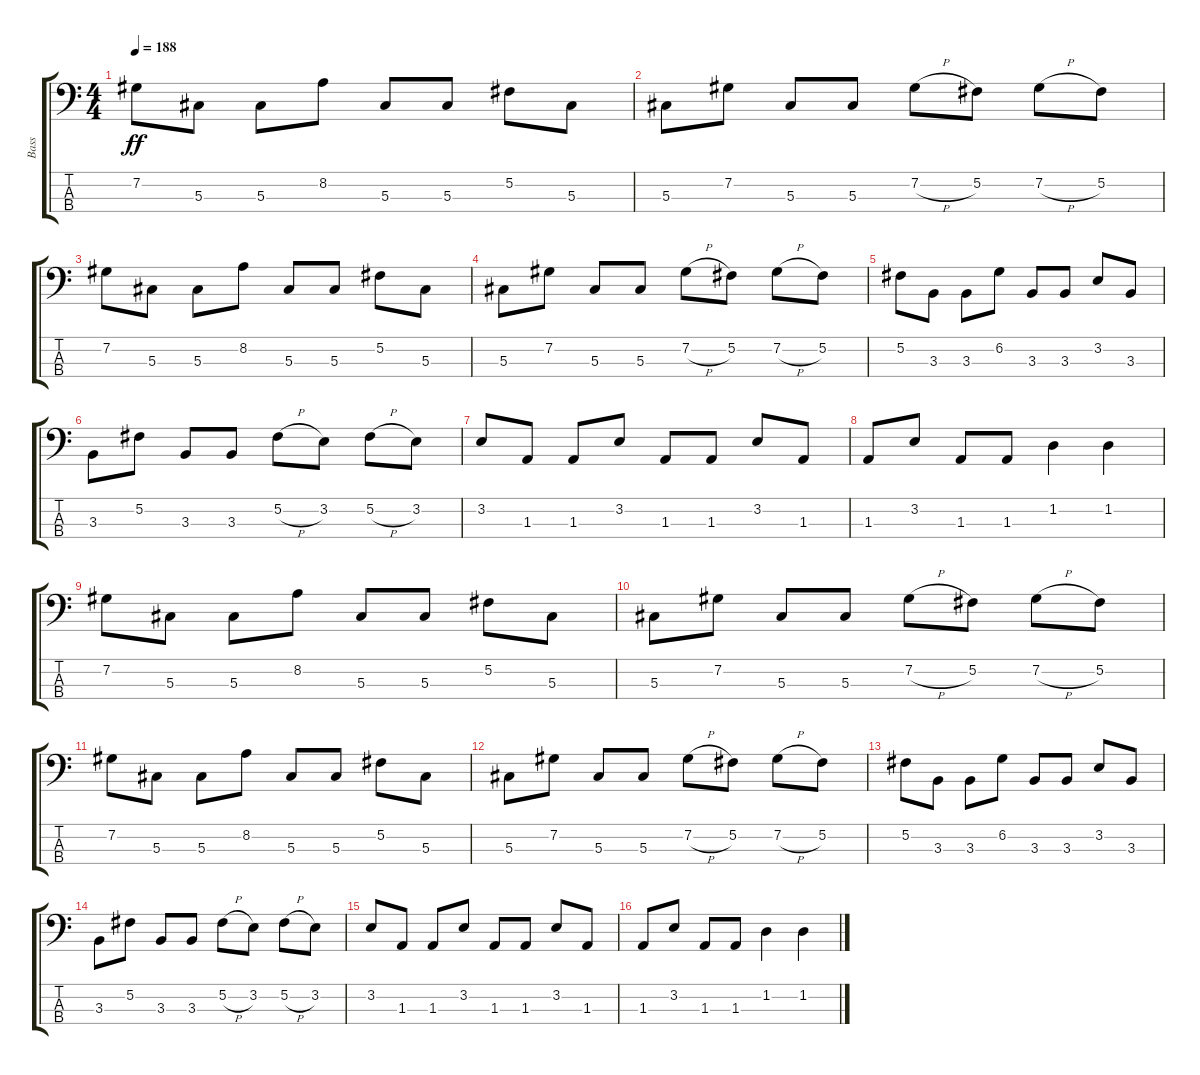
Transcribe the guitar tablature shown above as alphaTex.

\track ("Bass" "Bass") {instrument electricbasspick}
\staff {score tabs}
\tuning (Gb2 Db2 Ab1 Eb1) {hide}
\ts (4 4)
\tempo 188
\clef f4
\ks c
7.2.8{dy ff} 5.3.8 5.3.8 8.2.8 5.3.8 5.3.8 5.2.8 5.3.8 |
5.3.8 7.2.8 5.3.8 5.3.8 7.2{h}.8 5.2.8 7.2{h}.8 5.2.8 |
7.2.8 5.3.8 5.3.8 8.2.8 5.3.8 5.3.8 5.2.8 5.3.8 |
5.3.8 7.2.8 5.3.8 5.3.8 7.2{h}.8 5.2.8 7.2{h}.8 5.2.8 |
5.2.8 3.3.8 3.3.8 6.2.8 3.3.8 3.3.8 3.2.8 3.3.8 |
3.3.8 5.2.8 3.3.8 3.3.8 5.2{h}.8 3.2.8 5.2{h}.8 3.2.8 |
3.2.8 1.3.8 1.3.8 3.2.8 1.3.8 1.3.8 3.2.8 1.3.8 |
1.3.8 3.2.8 1.3.8 1.3.8 1.2.4 1.2.4 |
7.2.8 5.3.8 5.3.8 8.2.8 5.3.8 5.3.8 5.2.8 5.3.8 |
5.3.8 7.2.8 5.3.8 5.3.8 7.2{h}.8 5.2.8 7.2{h}.8 5.2.8 |
7.2.8 5.3.8 5.3.8 8.2.8 5.3.8 5.3.8 5.2.8 5.3.8 |
5.3.8 7.2.8 5.3.8 5.3.8 7.2{h}.8 5.2.8 7.2{h}.8 5.2.8 |
5.2.8 3.3.8 3.3.8 6.2.8 3.3.8 3.3.8 3.2.8 3.3.8 |
3.3.8 5.2.8 3.3.8 3.3.8 5.2{h}.8 3.2.8 5.2{h}.8 3.2.8 |
3.2.8 1.3.8 1.3.8 3.2.8 1.3.8 1.3.8 3.2.8 1.3.8 |
1.3.8 3.2.8 1.3.8 1.3.8 1.2.4 1.2.4
